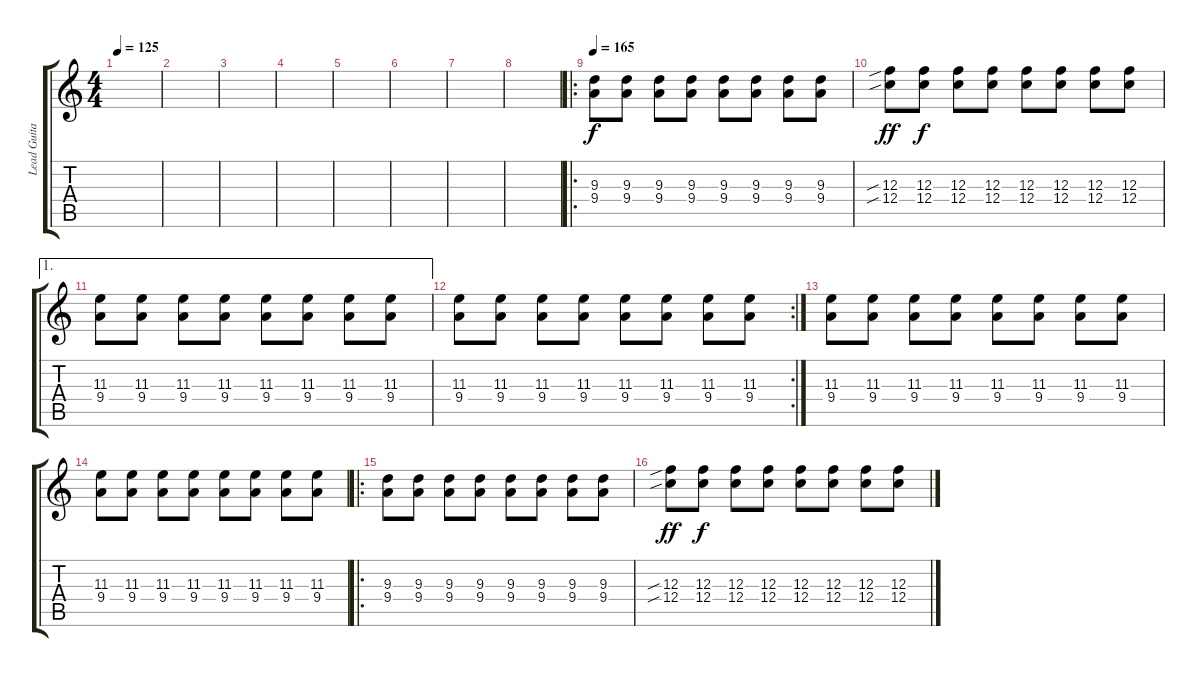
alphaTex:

\track ("Lead Guitar (studio) 2" "Lead Guita") {instrument distortionguitar}
\staff {score tabs}
\tuning (D4 A3 F3 C3 G2 D2) {hide}
\ts (4 4)
\tempo 125
\clef g2
\ks c
|
|
|
|
|
|
|
|
\ro
\tempo 165
(9.3 9.4).8 (9.3 9.4).8 (9.3 9.4).8 (9.3 9.4).8 (9.3 9.4).8 (9.3 9.4).8 (9.3 9.4).8 (9.3 9.4).8 |
(12.3{sib} 12.4{sib}).8{dy ff} (12.3 12.4).8{dy f} (12.3 12.4).8 (12.3 12.4).8 (12.3 12.4).8 (12.3 12.4).8 (12.3 12.4).8 (12.3 12.4).8 |
\ae 1
(11.3 9.4).8 (11.3 9.4).8 (11.3 9.4).8 (11.3 9.4).8 (11.3 9.4).8 (11.3 9.4).8 (11.3 9.4).8 (11.3 9.4).8 |
\rc 2
(11.3 9.4).8 (11.3 9.4).8 (11.3 9.4).8 (11.3 9.4).8 (11.3 9.4).8 (11.3 9.4).8 (11.3 9.4).8 (11.3 9.4).8 |
(11.3 9.4).8 (11.3 9.4).8 (11.3 9.4).8 (11.3 9.4).8 (11.3 9.4).8 (11.3 9.4).8 (11.3 9.4).8 (11.3 9.4).8 |
(11.3 9.4).8 (11.3 9.4).8 (11.3 9.4).8 (11.3 9.4).8 (11.3 9.4).8 (11.3 9.4).8 (11.3 9.4).8 (11.3 9.4).8 |
\ro
(9.3 9.4).8 (9.3 9.4).8 (9.3 9.4).8 (9.3 9.4).8 (9.3 9.4).8 (9.3 9.4).8 (9.3 9.4).8 (9.3 9.4).8 |
(12.3{sib} 12.4{sib}).8{dy ff} (12.3 12.4).8{dy f} (12.3 12.4).8 (12.3 12.4).8 (12.3 12.4).8 (12.3 12.4).8 (12.3 12.4).8 (12.3 12.4).8
